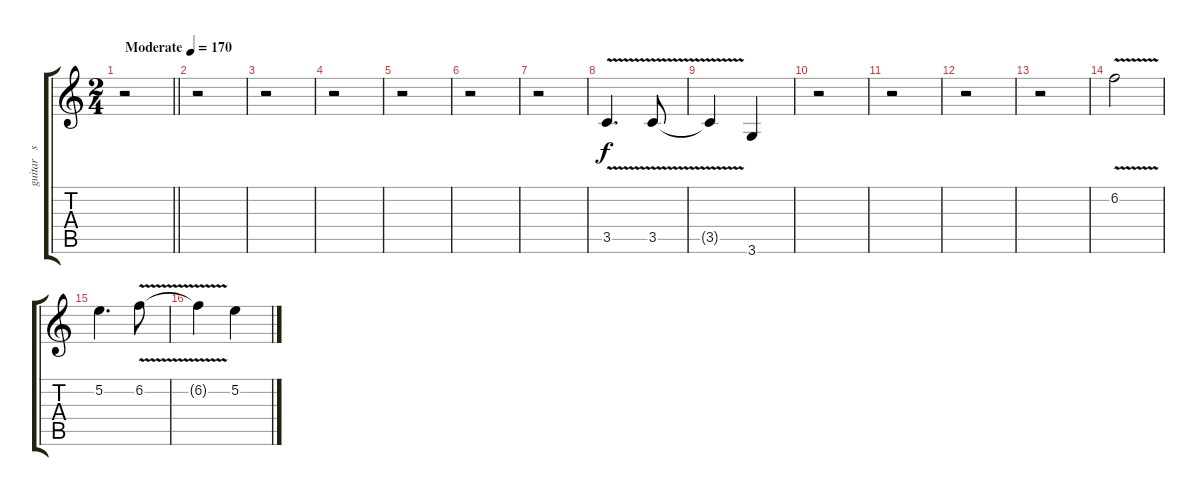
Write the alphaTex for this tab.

\track ("guitar   solo    two" "guitar   s") {instrument overdrivenguitar}
\staff {score tabs}
\tuning (E4 B3 G3 D3 A2 E2) {hide}
\ts (2 4)
\tempo (170 "Moderate")
\clef g2
\barLineRight lightlight
\ks c
r.2{dy f instrument overdrivenguitar} |
r.2 |
r.2 |
r.2 |
r.2 |
r.2 |
r.2 |
3.5{v}.4{d} 3.5{v}.8 |
3.5{t}.4 3.6.4 |
r.2 |
r.2 |
r.2 |
r.2 |
6.2{v}.2 |
5.2.4{d} 6.2{v}.8 |
6.2{t}.4 5.2.4
